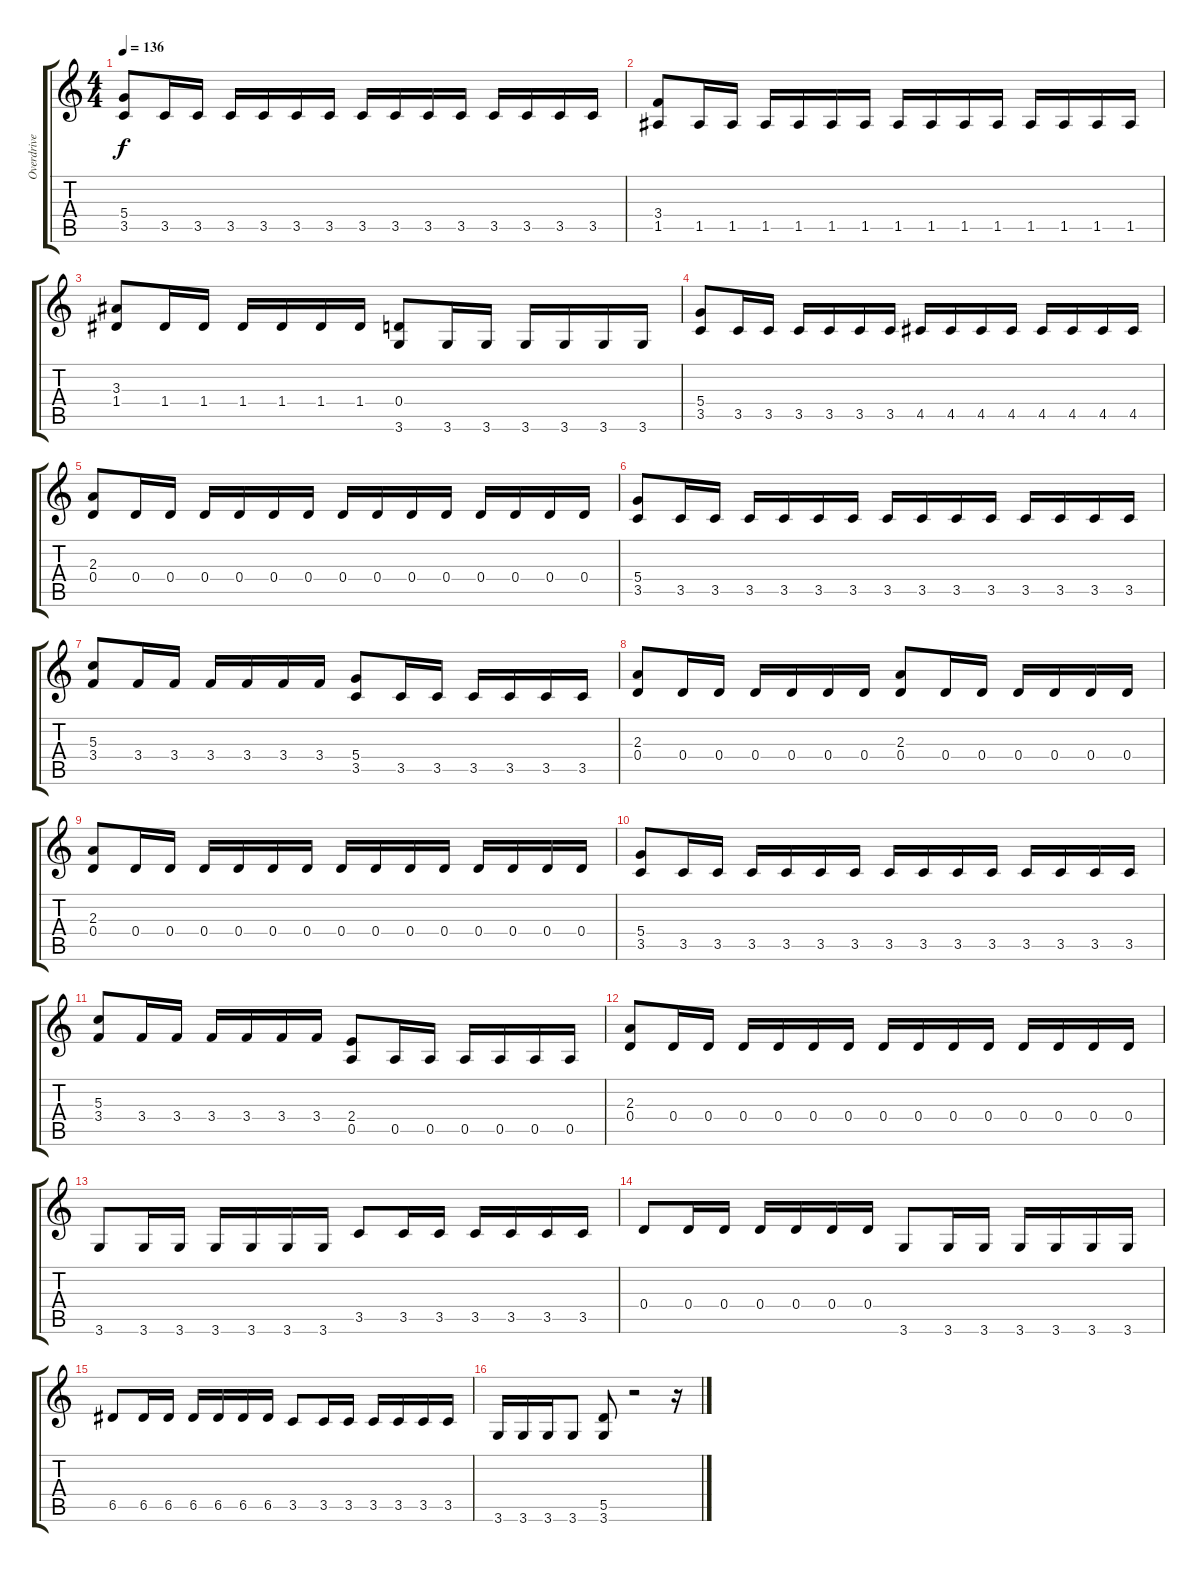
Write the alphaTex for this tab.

\track ("Overdrive guitar -1" "Overdrive ") {instrument distortionguitar}
\staff {score tabs}
\tuning (E4 B3 G3 D3 A2 E2) {hide}
\ts (4 4)
\tempo 136
\clef g2
\ks c
(5.4 3.5).8{dy f} 3.5.16 3.5.16 3.5.16 3.5.16 3.5.16 3.5.16 3.5.16 3.5.16 3.5.16 3.5.16 3.5.16 3.5.16 3.5.16 3.5.16 |
(3.4 1.5).8 1.5.16 1.5.16 1.5.16 1.5.16 1.5.16 1.5.16 1.5.16 1.5.16 1.5.16 1.5.16 1.5.16 1.5.16 1.5.16 1.5.16 |
(3.3 1.4).8 1.4.16 1.4.16 1.4.16 1.4.16 1.4.16 1.4.16 (0.4 3.6).8 3.6.16 3.6.16 3.6.16 3.6.16 3.6.16 3.6.16 |
(5.4 3.5).8 3.5.16 3.5.16 3.5.16 3.5.16 3.5.16 3.5.16 4.5.16 4.5.16 4.5.16 4.5.16 4.5.16 4.5.16 4.5.16 4.5.16 |
(2.3 0.4).8 0.4.16 0.4.16 0.4.16 0.4.16 0.4.16 0.4.16 0.4.16 0.4.16 0.4.16 0.4.16 0.4.16 0.4.16 0.4.16 0.4.16 |
(5.4 3.5).8 3.5.16 3.5.16 3.5.16 3.5.16 3.5.16 3.5.16 3.5.16 3.5.16 3.5.16 3.5.16 3.5.16 3.5.16 3.5.16 3.5.16 |
(5.3 3.4).8 3.4.16 3.4.16 3.4.16 3.4.16 3.4.16 3.4.16 (5.4 3.5).8 3.5.16 3.5.16 3.5.16 3.5.16 3.5.16 3.5.16 |
(2.3 0.4).8 0.4.16 0.4.16 0.4.16 0.4.16 0.4.16 0.4.16 (2.3 0.4).8 0.4.16 0.4.16 0.4.16 0.4.16 0.4.16 0.4.16 |
(2.3 0.4).8 0.4.16 0.4.16 0.4.16 0.4.16 0.4.16 0.4.16 0.4.16 0.4.16 0.4.16 0.4.16 0.4.16 0.4.16 0.4.16 0.4.16 |
(5.4 3.5).8 3.5.16 3.5.16 3.5.16 3.5.16 3.5.16 3.5.16 3.5.16 3.5.16 3.5.16 3.5.16 3.5.16 3.5.16 3.5.16 3.5.16 |
(5.3 3.4).8 3.4.16 3.4.16 3.4.16 3.4.16 3.4.16 3.4.16 (2.4 0.5).8 0.5.16 0.5.16 0.5.16 0.5.16 0.5.16 0.5.16 |
(2.3 0.4).8 0.4.16 0.4.16 0.4.16 0.4.16 0.4.16 0.4.16 0.4.16 0.4.16 0.4.16 0.4.16 0.4.16 0.4.16 0.4.16 0.4.16 |
3.6.8 3.6.16 3.6.16 3.6.16 3.6.16 3.6.16 3.6.16 3.5.8 3.5.16 3.5.16 3.5.16 3.5.16 3.5.16 3.5.16 |
0.4.8 0.4.16 0.4.16 0.4.16 0.4.16 0.4.16 0.4.16 3.6.8 3.6.16 3.6.16 3.6.16 3.6.16 3.6.16 3.6.16 |
6.5.8 6.5.16 6.5.16 6.5.16 6.5.16 6.5.16 6.5.16 3.5.8 3.5.16 3.5.16 3.5.16 3.5.16 3.5.16 3.5.16 |
3.6.16 3.6.16 3.6.16 3.6.8 (5.5 3.6).8 r.2 r.16
